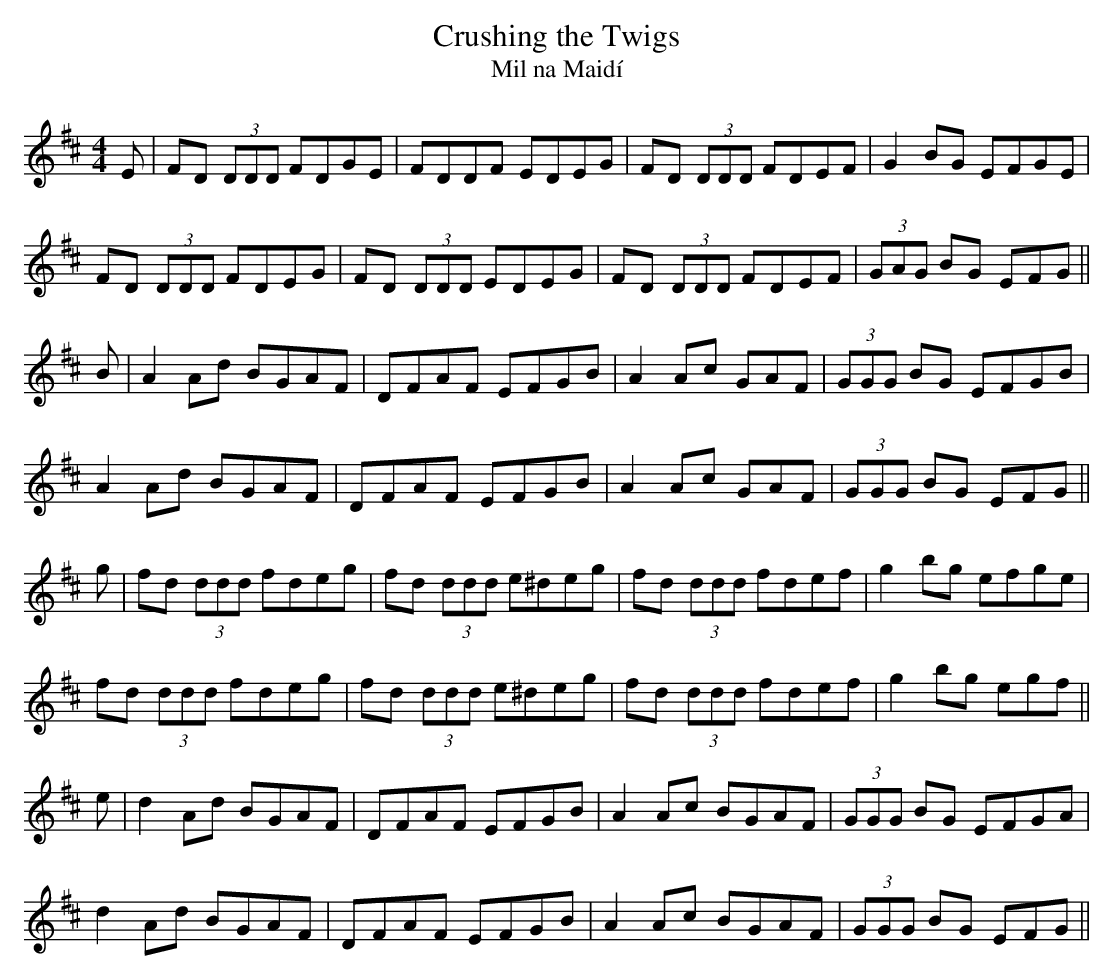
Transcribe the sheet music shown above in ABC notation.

X:1
T: Crushing the Twigs
T: Mil na Maid\'i
L: 1/8
M: 4/4
K: D
E|FD (3DDD FDGE|FDDF EDEG|FD (3DDD FDEF|G2 BG EFGE|
FD (3DDD FDEG|FD (3DDD EDEG|FD (3DDD FDEF|(3GAG BG EFG||
B|A2 Ad BGAF|DFAF EFGB|A2 Ac NGAF|(3GGG BG EFGB|
A2 Ad BGAF|DFAF EFGB|A2 Ac NGAF|(3GGG BG EFG||
g|fd (3ddd fdeg|fd (3ddd e^deg|fd (3ddd fdef|g2 bg efge|
fd (3ddd fdeg|fd (3ddd e^deg|fd (3ddd fdef|g2 bg egf||
e|d2 Ad BGAF|DFAF EFGB|A2 Ac BGAF|(3GGG BG EFGA|
d2 Ad BGAF|DFAF EFGB|A2 Ac BGAF|(3GGG BG EFG||
